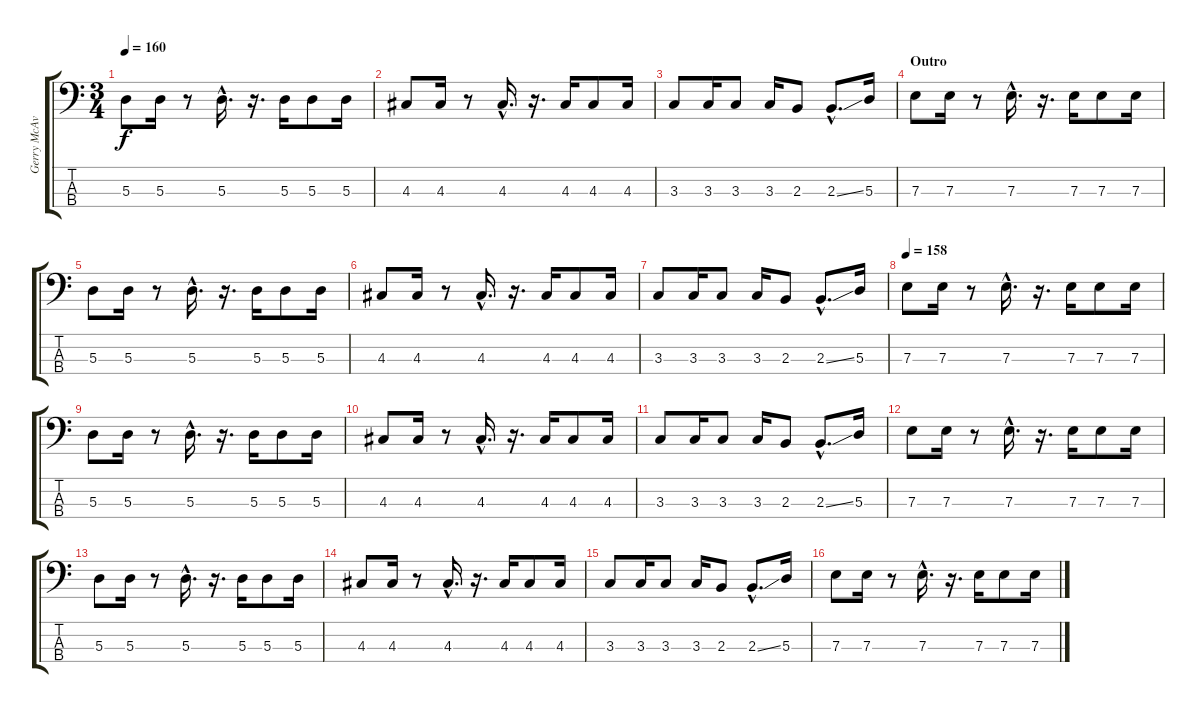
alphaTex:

\track ("Gerry McAvoy" "Gerry McAv") {instrument electricbassfinger}
\staff {score tabs}
\tuning (G2 D2 A1 E1) {hide}
\ts (3 4)
\tempo 160
\clef f4
\ks c
5.3.8{dy f} 5.3.16 r.8 5.3{hac}.16{d} r.16{d} 5.3.16 5.3.8 5.3.16 |
4.3.8 4.3.16 r.8 4.3{hac}.16{d} r.16{d} 4.3.16 4.3.8 4.3.16 |
3.3.8 3.3.16 3.3.8 3.3.16 2.3.8 2.3{ss hac}.8{d} 5.3.16 |
\section ("" "Outro")
7.3.8 7.3.16 r.8 7.3{hac}.16{d} r.16{d} 7.3.16 7.3.8 7.3.16 |
5.3.8 5.3.16 r.8 5.3{hac}.16{d} r.16{d} 5.3.16 5.3.8 5.3.16 |
4.3.8 4.3.16 r.8 4.3{hac}.16{d} r.16{d} 4.3.16 4.3.8 4.3.16 |
3.3.8 3.3.16 3.3.8 3.3.16 2.3.8 2.3{ss hac}.8{d} 5.3.16 |
\tempo 158
7.3.8 7.3.16 r.8 7.3{hac}.16{d} r.16{d} 7.3.16 7.3.8 7.3.16 |
5.3.8 5.3.16 r.8 5.3{hac}.16{d} r.16{d} 5.3.16 5.3.8 5.3.16 |
4.3.8 4.3.16 r.8 4.3{hac}.16{d} r.16{d} 4.3.16 4.3.8 4.3.16 |
3.3.8 3.3.16 3.3.8 3.3.16 2.3.8 2.3{ss hac}.8{d} 5.3.16 |
7.3.8 7.3.16 r.8 7.3{hac}.16{d} r.16{d} 7.3.16 7.3.8 7.3.16 |
5.3.8 5.3.16 r.8 5.3{hac}.16{d} r.16{d} 5.3.16 5.3.8 5.3.16 |
4.3.8 4.3.16 r.8 4.3{hac}.16{d} r.16{d} 4.3.16 4.3.8 4.3.16 |
3.3.8 3.3.16 3.3.8 3.3.16 2.3.8 2.3{ss hac}.8{d} 5.3.16 |
7.3.8 7.3.16 r.8 7.3{hac}.16{d} r.16{d} 7.3.16 7.3.8 7.3.16
